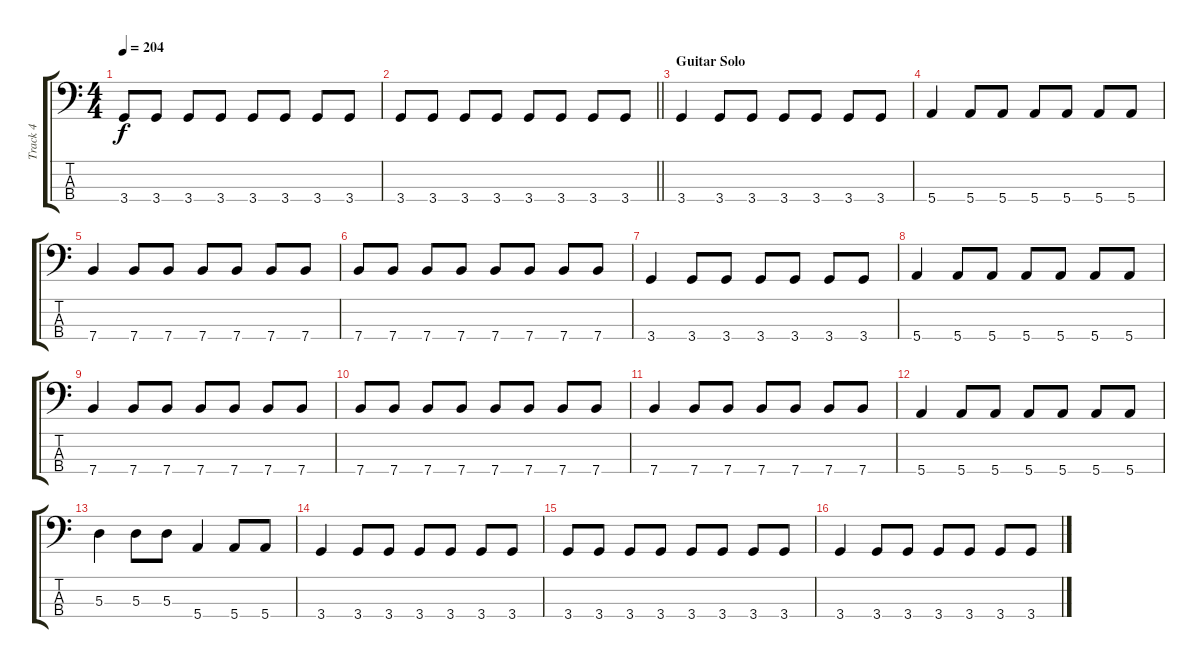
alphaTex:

\track ("Track 4" "Track 4") {instrument electricbasspick}
\staff {score tabs}
\tuning (G2 D2 A1 E1) {hide}
\ts (4 4)
\tempo 204
\clef f4
\ks c
3.4.8{dy f} 3.4.8 3.4.8 3.4.8 3.4.8 3.4.8 3.4.8 3.4.8 |
\barLineRight lightlight
3.4.8 3.4.8 3.4.8 3.4.8 3.4.8 3.4.8 3.4.8 3.4.8 |
\section ("" "Guitar Solo")
3.4.4 3.4.8 3.4.8 3.4.8 3.4.8 3.4.8 3.4.8 |
5.4.4 5.4.8 5.4.8 5.4.8 5.4.8 5.4.8 5.4.8 |
7.4.4 7.4.8 7.4.8 7.4.8 7.4.8 7.4.8 7.4.8 |
7.4.8 7.4.8 7.4.8 7.4.8 7.4.8 7.4.8 7.4.8 7.4.8 |
3.4.4 3.4.8 3.4.8 3.4.8 3.4.8 3.4.8 3.4.8 |
5.4.4 5.4.8 5.4.8 5.4.8 5.4.8 5.4.8 5.4.8 |
7.4.4 7.4.8 7.4.8 7.4.8 7.4.8 7.4.8 7.4.8 |
7.4.8 7.4.8 7.4.8 7.4.8 7.4.8 7.4.8 7.4.8 7.4.8 |
7.4.4 7.4.8 7.4.8 7.4.8 7.4.8 7.4.8 7.4.8 |
5.4.4 5.4.8 5.4.8 5.4.8 5.4.8 5.4.8 5.4.8 |
5.3.4 5.3.8 5.3.8 5.4.4 5.4.8 5.4.8 |
3.4.4 3.4.8 3.4.8 3.4.8 3.4.8 3.4.8 3.4.8 |
3.4.8 3.4.8 3.4.8 3.4.8 3.4.8 3.4.8 3.4.8 3.4.8 |
3.4.4 3.4.8 3.4.8 3.4.8 3.4.8 3.4.8 3.4.8
